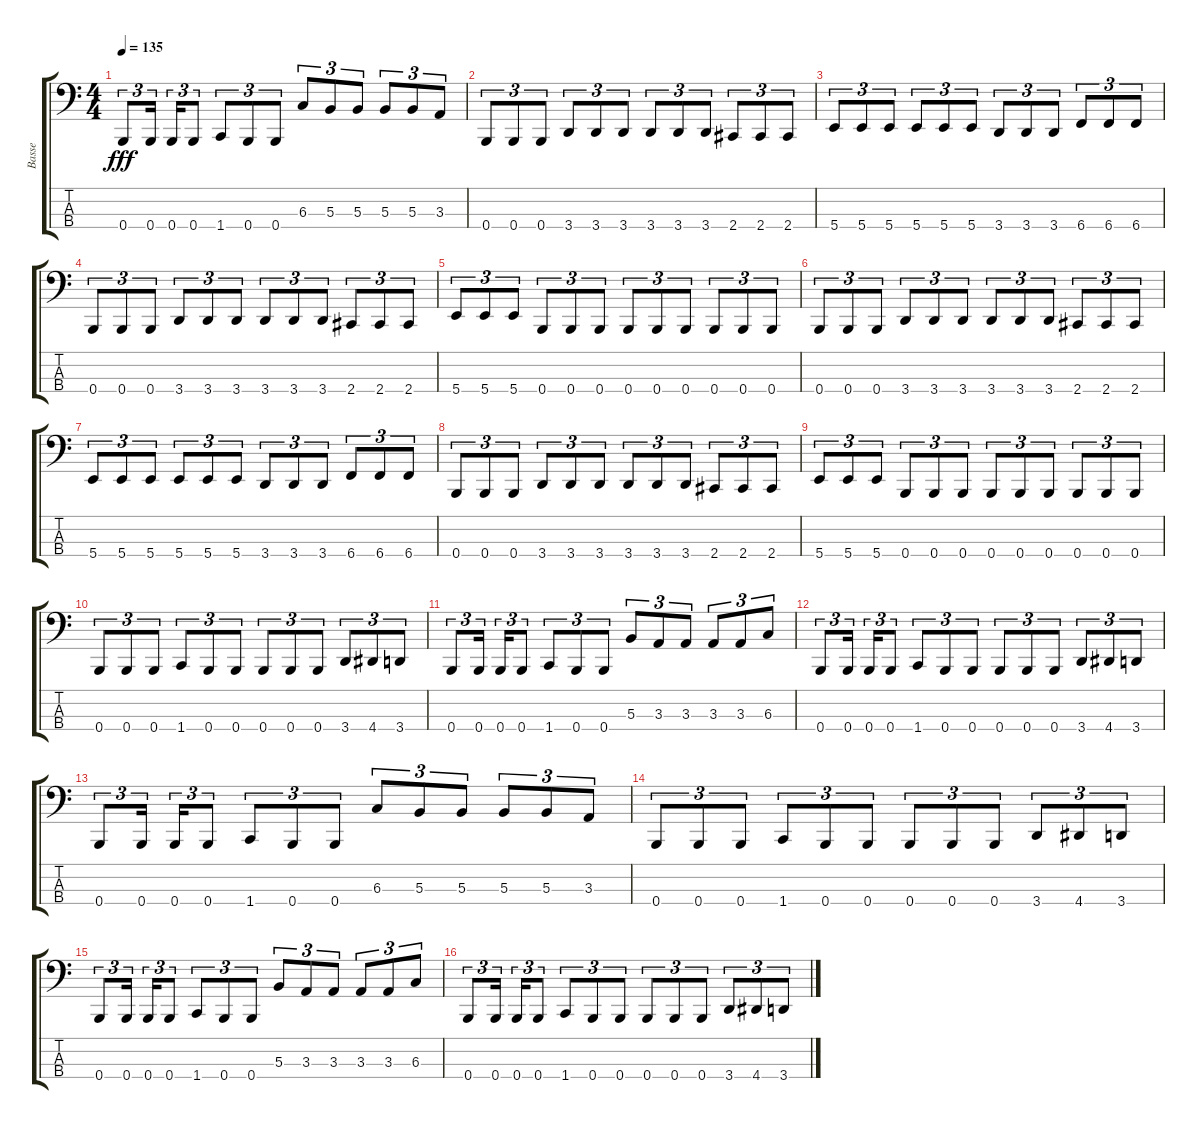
\track ("Basse" "Basse") {instrument electricbassfinger}
\staff {score tabs}
\tuning (E2 B1 Gb1 B0) {hide}
\ts (4 4)
\tempo 135
\clef f4
\ks c
0.4.8{tu (3 2) dy fff} 0.4.16{tu (3 2) beam splitsecondary} 0.4.16{tu (3 2)} 0.4.8{tu (3 2)} 1.4.8{tu (3 2)} 0.4.8{tu (3 2)} 0.4.8{tu (3 2)} 6.3.8{tu (3 2)} 5.3.8{tu (3 2)} 5.3.8{tu (3 2)} 5.3.8{tu (3 2)} 5.3.8{tu (3 2)} 3.3.8{tu (3 2)} |
0.4.8{tu (3 2)} 0.4.8{tu (3 2)} 0.4.8{tu (3 2)} 3.4.8{tu (3 2)} 3.4.8{tu (3 2)} 3.4.8{tu (3 2)} 3.4.8{tu (3 2)} 3.4.8{tu (3 2)} 3.4.8{tu (3 2)} 2.4.8{tu (3 2)} 2.4.8{tu (3 2)} 2.4.8{tu (3 2)} |
5.4.8{tu (3 2)} 5.4.8{tu (3 2)} 5.4.8{tu (3 2)} 5.4.8{tu (3 2)} 5.4.8{tu (3 2)} 5.4.8{tu (3 2)} 3.4.8{tu (3 2)} 3.4.8{tu (3 2)} 3.4.8{tu (3 2)} 6.4.8{tu (3 2)} 6.4.8{tu (3 2)} 6.4.8{tu (3 2)} |
0.4.8{tu (3 2)} 0.4.8{tu (3 2)} 0.4.8{tu (3 2)} 3.4.8{tu (3 2)} 3.4.8{tu (3 2)} 3.4.8{tu (3 2)} 3.4.8{tu (3 2)} 3.4.8{tu (3 2)} 3.4.8{tu (3 2)} 2.4.8{tu (3 2)} 2.4.8{tu (3 2)} 2.4.8{tu (3 2)} |
5.4.8{tu (3 2)} 5.4.8{tu (3 2)} 5.4.8{tu (3 2)} 0.4.8{tu (3 2)} 0.4.8{tu (3 2)} 0.4.8{tu (3 2)} 0.4.8{tu (3 2)} 0.4.8{tu (3 2)} 0.4.8{tu (3 2)} 0.4.8{tu (3 2)} 0.4.8{tu (3 2)} 0.4.8{tu (3 2)} |
0.4.8{tu (3 2)} 0.4.8{tu (3 2)} 0.4.8{tu (3 2)} 3.4.8{tu (3 2)} 3.4.8{tu (3 2)} 3.4.8{tu (3 2)} 3.4.8{tu (3 2)} 3.4.8{tu (3 2)} 3.4.8{tu (3 2)} 2.4.8{tu (3 2)} 2.4.8{tu (3 2)} 2.4.8{tu (3 2)} |
5.4.8{tu (3 2)} 5.4.8{tu (3 2)} 5.4.8{tu (3 2)} 5.4.8{tu (3 2)} 5.4.8{tu (3 2)} 5.4.8{tu (3 2)} 3.4.8{tu (3 2)} 3.4.8{tu (3 2)} 3.4.8{tu (3 2)} 6.4.8{tu (3 2)} 6.4.8{tu (3 2)} 6.4.8{tu (3 2)} |
0.4.8{tu (3 2)} 0.4.8{tu (3 2)} 0.4.8{tu (3 2)} 3.4.8{tu (3 2)} 3.4.8{tu (3 2)} 3.4.8{tu (3 2)} 3.4.8{tu (3 2)} 3.4.8{tu (3 2)} 3.4.8{tu (3 2)} 2.4.8{tu (3 2)} 2.4.8{tu (3 2)} 2.4.8{tu (3 2)} |
5.4.8{tu (3 2)} 5.4.8{tu (3 2)} 5.4.8{tu (3 2)} 0.4.8{tu (3 2)} 0.4.8{tu (3 2)} 0.4.8{tu (3 2)} 0.4.8{tu (3 2)} 0.4.8{tu (3 2)} 0.4.8{tu (3 2)} 0.4.8{tu (3 2)} 0.4.8{tu (3 2)} 0.4.8{tu (3 2)} |
0.4.8{tu (3 2)} 0.4.8{tu (3 2)} 0.4.8{tu (3 2)} 1.4.8{tu (3 2)} 0.4.8{tu (3 2)} 0.4.8{tu (3 2)} 0.4.8{tu (3 2)} 0.4.8{tu (3 2)} 0.4.8{tu (3 2)} 3.4.8{tu (3 2)} 4.4.8{tu (3 2)} 3.4.8{tu (3 2)} |
0.4.8{tu (3 2)} 0.4.16{tu (3 2) beam splitsecondary} 0.4.16{tu (3 2)} 0.4.8{tu (3 2)} 1.4.8{tu (3 2)} 0.4.8{tu (3 2)} 0.4.8{tu (3 2)} 5.3.8{tu (3 2)} 3.3.8{tu (3 2)} 3.3.8{tu (3 2)} 3.3.8{tu (3 2)} 3.3.8{tu (3 2)} 6.3.8{tu (3 2)} |
0.4.8{tu (3 2)} 0.4.16{tu (3 2) beam splitsecondary} 0.4.16{tu (3 2)} 0.4.8{tu (3 2)} 1.4.8{tu (3 2)} 0.4.8{tu (3 2)} 0.4.8{tu (3 2)} 0.4.8{tu (3 2)} 0.4.8{tu (3 2)} 0.4.8{tu (3 2)} 3.4.8{tu (3 2)} 4.4.8{tu (3 2)} 3.4.8{tu (3 2)} |
0.4.8{tu (3 2)} 0.4.16{tu (3 2) beam splitsecondary} 0.4.16{tu (3 2)} 0.4.8{tu (3 2)} 1.4.8{tu (3 2)} 0.4.8{tu (3 2)} 0.4.8{tu (3 2)} 6.3.8{tu (3 2)} 5.3.8{tu (3 2)} 5.3.8{tu (3 2)} 5.3.8{tu (3 2)} 5.3.8{tu (3 2)} 3.3.8{tu (3 2)} |
0.4.8{tu (3 2)} 0.4.8{tu (3 2)} 0.4.8{tu (3 2)} 1.4.8{tu (3 2)} 0.4.8{tu (3 2)} 0.4.8{tu (3 2)} 0.4.8{tu (3 2)} 0.4.8{tu (3 2)} 0.4.8{tu (3 2)} 3.4.8{tu (3 2)} 4.4.8{tu (3 2)} 3.4.8{tu (3 2)} |
0.4.8{tu (3 2)} 0.4.16{tu (3 2) beam splitsecondary} 0.4.16{tu (3 2)} 0.4.8{tu (3 2)} 1.4.8{tu (3 2)} 0.4.8{tu (3 2)} 0.4.8{tu (3 2)} 5.3.8{tu (3 2)} 3.3.8{tu (3 2)} 3.3.8{tu (3 2)} 3.3.8{tu (3 2)} 3.3.8{tu (3 2)} 6.3.8{tu (3 2)} |
0.4.8{tu (3 2)} 0.4.16{tu (3 2) beam splitsecondary} 0.4.16{tu (3 2)} 0.4.8{tu (3 2)} 1.4.8{tu (3 2)} 0.4.8{tu (3 2)} 0.4.8{tu (3 2)} 0.4.8{tu (3 2)} 0.4.8{tu (3 2)} 0.4.8{tu (3 2)} 3.4.8{tu (3 2)} 4.4.8{tu (3 2)} 3.4.8{tu (3 2)}
